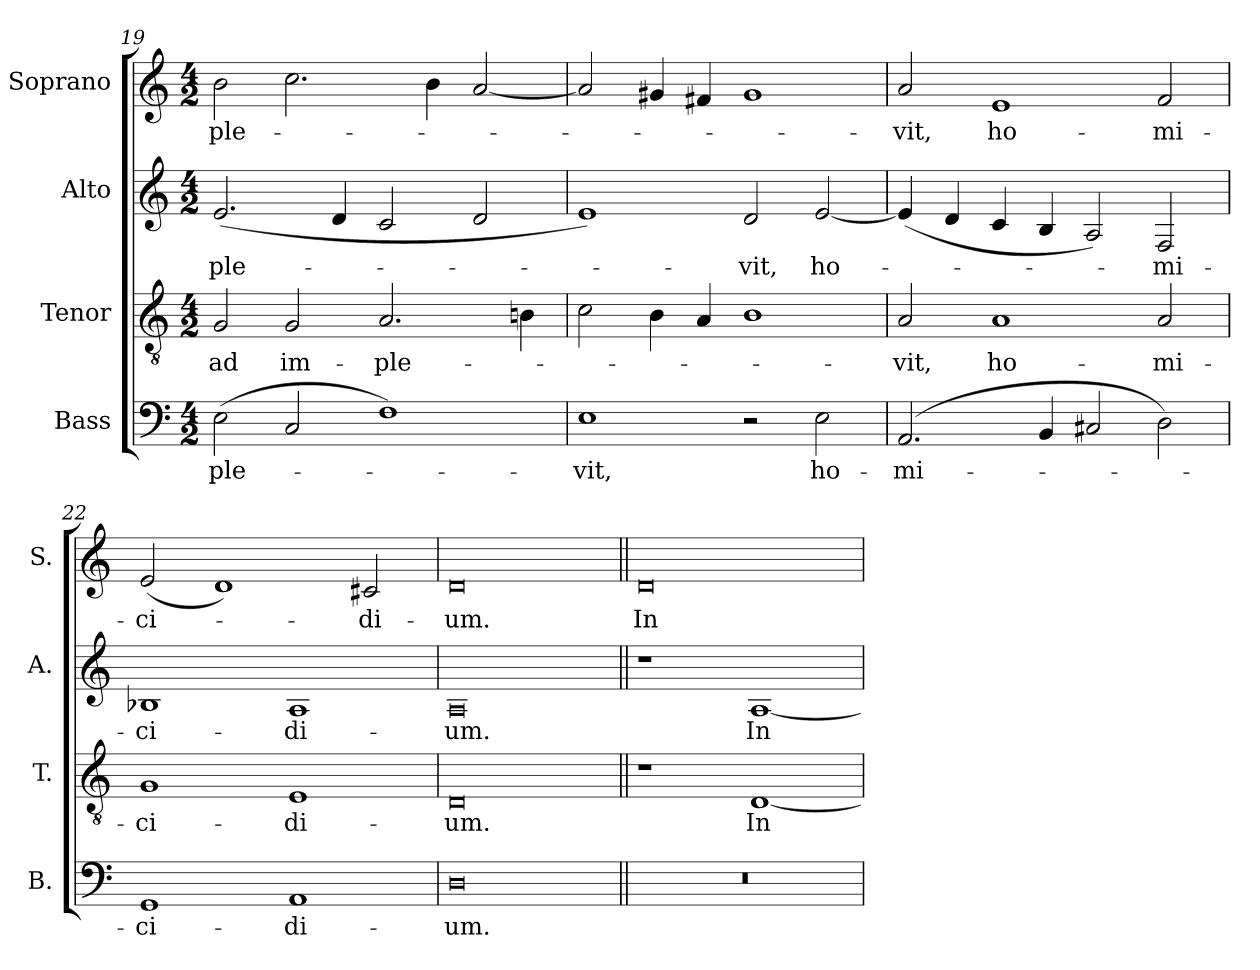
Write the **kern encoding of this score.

**kern	**text	**kern	**text	**kern	**text	**kern	**text
*part4	*part4	*part3	*part3	*part2	*part2	*part1	*part1
*staff4	*staff4	*staff3	*staff3	*staff2	*staff2	*staff1	*staff1
*I"Bass	*	*I"Tenor	*	*I"Alto	*	*I"Soprano	*
*I'B.	*	*I'T.	*	*I'A.	*	*I'S.	*
*clefF4	*	*clefGv2	*	*clefG2	*	*clefG2	*
*	*	*ITrd7c12	*	*	*	*	*
*k[]	*	*k[]	*	*k[]	*	*k[]	*
*C:	*	*C:	*	*C:	*	*C:	*
*M4/2	*	*M4/2	*	*M4/2	*	*M4/2	*
=19	=19	=19	=19	=19	=19	=19	=19
!	!LO:LY:b:color=#000000	!	!	!	!	!	!
!	!	!	!LO:LY:b:color=#000000	!	!	!	!
!	!	!	!	!	!LO:LY:b:color=#000000	!	!
!	!	!	!	!	!	!	!LO:LY:b:color=#000000
(2Ei\	-ple-	2GGi/	ad	(2.ei/	-ple-	2bi\	-ple-
!	!	!	!LO:LY:b:color=#000000	!	!	!	!
2Ci/	.	2GGi/	im-	.	.	2.cci\	.
.	.	.	.	4di/	.	.	.
!	!	!	!LO:LY:b:color=#000000	!	!	!	!
1Fi)	.	2.AAi/	-ple-	2ci/	.	.	.
.	.	.	.	.	.	4bi\	.
.	.	.	.	2di/	.	[2ai/	.
.	.	4BBni\	.	.	.	.	.
=20	=20	=20	=20	=20	=20	=20	=20
!	!LO:LY:b:color=#000000	!	!	!	!	!	!
1Ei	-vit,	2Ci\	.	1ei)	.	2ai/]	.
.	.	4BBi\	.	.	.	4g#Xi/	.
.	.	4AAi/	.	.	.	4f#Xi/	.
!	!	!	!	!	!LO:LY:b:color=#000000	!	!
2r	.	1BBi	.	2di/	-vit,	1g#i	.
!	!LO:LY:b:color=#000000	!	!	!	!	!	!
!	!	!	!	!	!LO:LY:b:color=#000000	!	!
2Ei\	ho-	.	.	[2ei/	ho-	.	.
=21	=21	=21	=21	=21	=21	=21	=21
!	!LO:LY:b:color=#000000	!	!	!	!	!	!
!	!	!	!LO:LY:b:color=#000000	!	!	!	!
!	!	!	!	!	!	!	!LO:LY:b:color=#000000
(2.AAi/	-mi-	2AAi/	-vit,	(4ei/]	.	2ai/	-vit,
.	.	.	.	4di/	.	.	.
!	!	!	!LO:LY:b:color=#000000	!	!	!	!
!	!	!	!	!	!	!	!LO:LY:b:color=#000000
.	.	1AAi	ho-	4ci/	.	1ei	ho-
4BBi/	.	.	.	4Bi/	.	.	.
2C#Xi/	.	.	.	2Ai/)	.	.	.
!	!	!	!LO:LY:b:color=#000000	!	!	!	!
!	!	!	!	!	!LO:LY:b:color=#000000	!	!
!	!	!	!	!	!	!	!LO:LY:b:color=#000000
2Di\)	.	2AAi/	-mi-	2Fi/	-mi-	2fi/	-mi-
!!LO:PB:g=z
=22	=22	=22	=22	=22	=22	=22	=22
!	!LO:LY:b:color=#000000	!	!	!	!	!	!
!	!	!	!LO:LY:b:color=#000000	!	!	!	!
!	!	!	!	!	!LO:LY:b:color=#000000	!	!
!	!	!	!	!	!	!	!LO:LY:b:color=#000000
1GGi	-ci-	1GGi	-ci-	1B-Xi	-ci-	(2ei/	-ci-
.	.	.	.	.	.	1di)	.
!	!LO:LY:b:color=#000000	!	!	!	!	!	!
!	!	!	!LO:LY:b:color=#000000	!	!	!	!
!	!	!	!	!	!LO:LY:b:color=#000000	!	!
1AAi	-di-	1EEi	-di-	1Ai	-di-	.	.
!	!	!	!	!	!	!	!LO:LY:b:color=#000000
.	.	.	.	.	.	2c#Xi/	-di-
=23	=23	=23	=23	=23	=23	=23	=23
!	!LO:LY:b:color=#000000	!	!	!	!	!	!
!	!	!	!LO:LY:b:color=#000000	!	!	!	!
!	!	!	!	!	!LO:LY:b:color=#000000	!	!
!	!	!	!	!	!	!	!LO:LY:b:color=#000000
0Di	-um.	0DDi	-um.	0Ai	-um.	0di	-um.
=24||	=24||	=24||	=24||	=24||	=24||	=24||	=24||
!LO:N:vis=1	!	!	!	!	!	!	!
!	!	!	!	!	!	!	!LO:LY:b:color=#000000
0r	.	1r	.	1r	.	0di	In-
!	!	!	!LO:LY:b:color=#000000	!	!	!	!
!	!	!	!	!	!LO:LY:b:color=#000000	!	!
.	.	[1DDi	In-	[1Ai	In-	.	.
=	=	=	=	=	=	=	=
*-	*-	*-	*-	*-	*-	*-	*-
